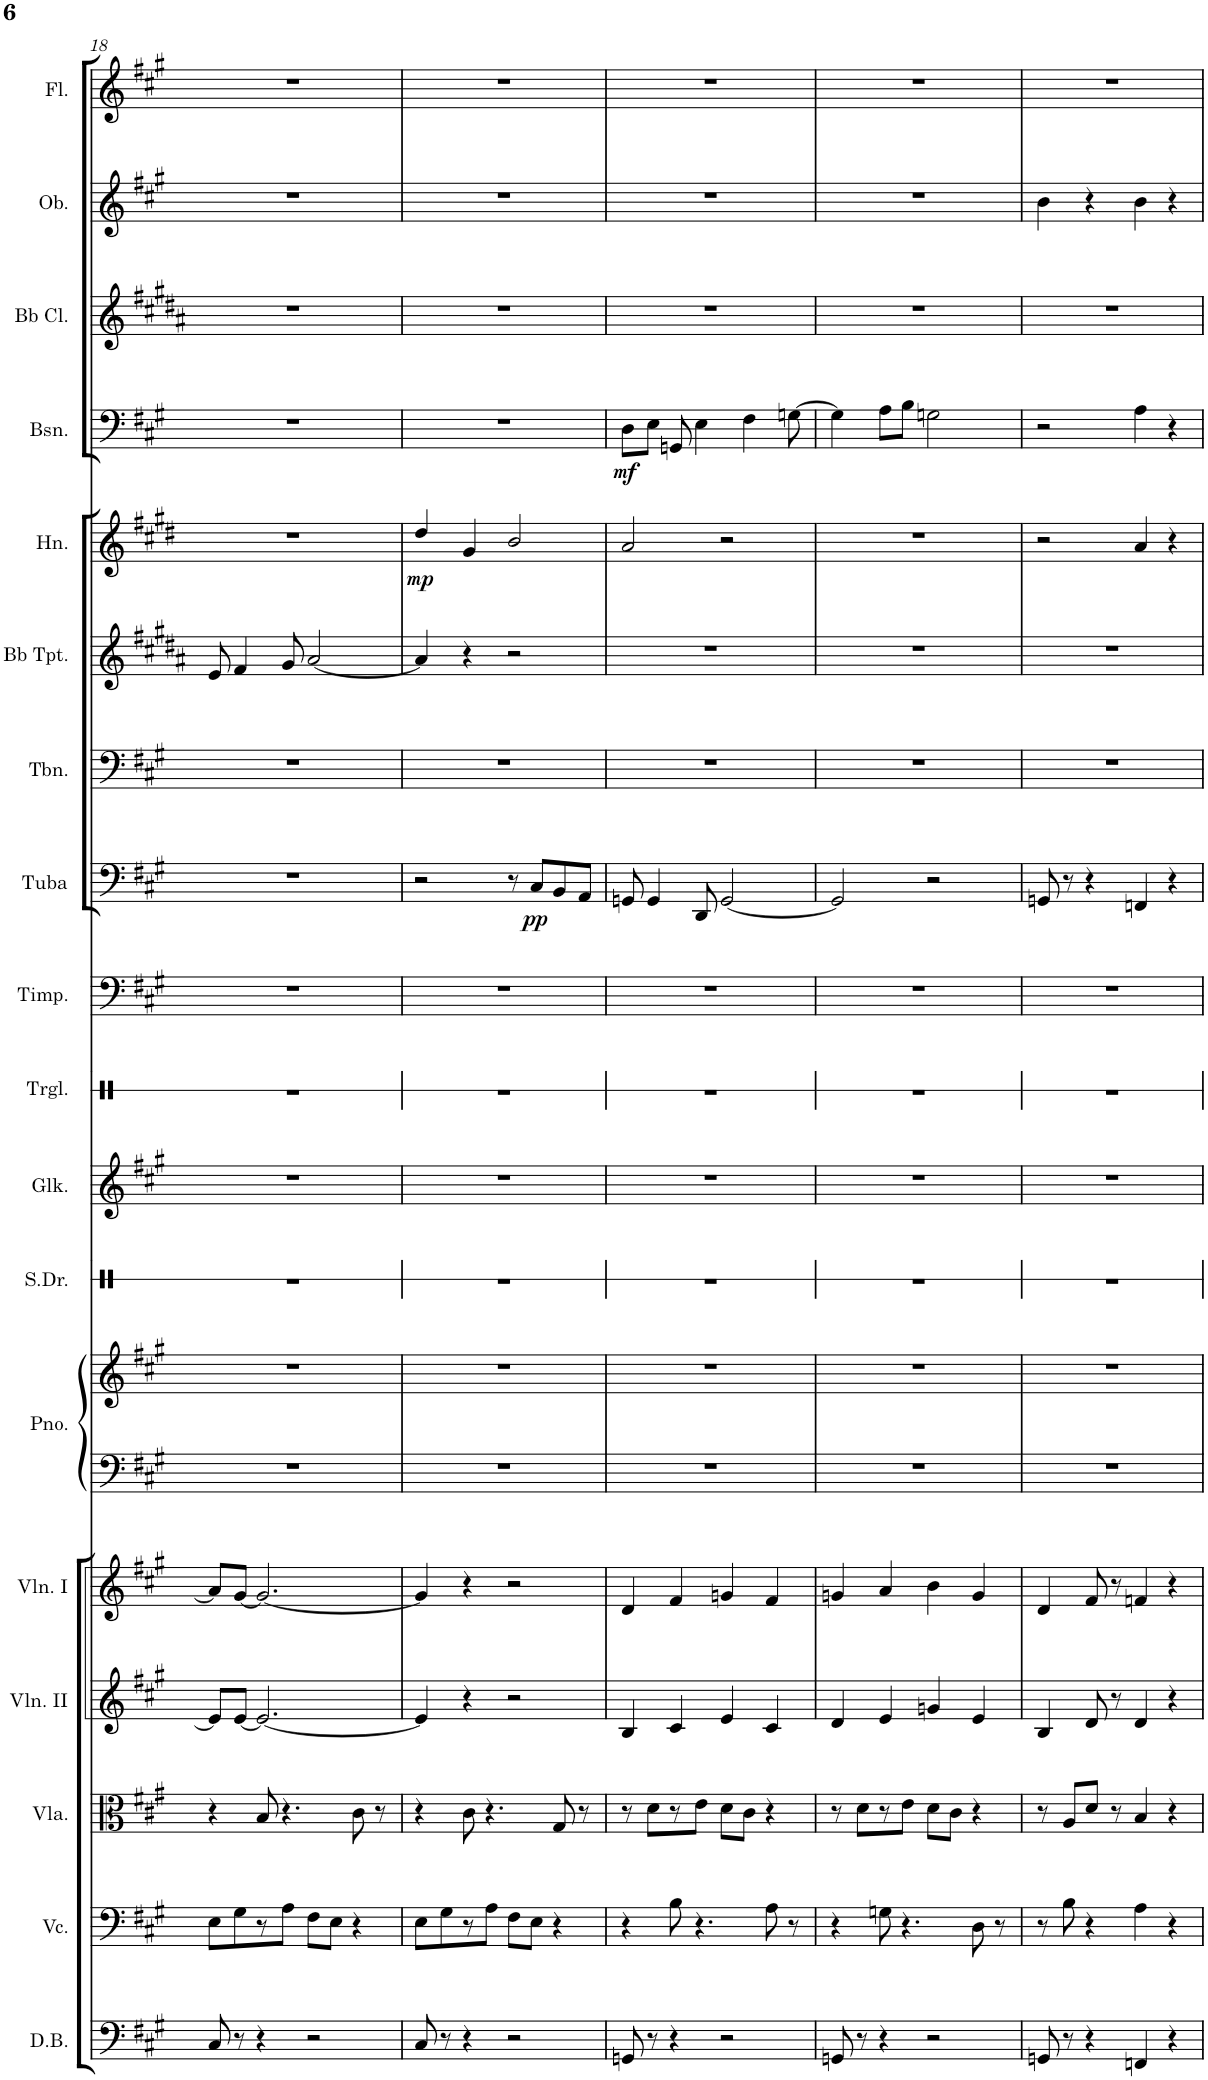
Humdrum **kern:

**kern	**kern	**kern	**kern	**kern	**kern	**kern	**kern	**kern	**kern	**kern	**kern	**dynam	**kern	**kern	**kern	**dynam	**kern	**dynam	**kern	**kern	**kern
*part18	*part17	*part16	*part15	*part14	*part13	*part13	*part12	*part11	*part10	*part9	*part8	*part8	*part7	*part6	*part5	*part5	*part4	*part4	*part3	*part2	*part1
*staff19	*staff18	*staff17	*staff16	*staff15	*staff14	*staff13	*staff12	*staff11	*staff10	*staff9	*staff8	*staff8	*staff7	*staff6	*staff5	*staff5	*staff4	*staff4	*staff3	*staff2	*staff1
*I"Double Bass	*I"Cello	*I"Viola	*I"Violin II	*I"Violin I	*I"Piano	*	*I"Snare Drum	*I"Glockenspiel	*I"Triangle	*I"Timpani	*I"Tuba	*	*I"Trombone	*I"Trumpet in Bb	*I"Horn in F	*	*I"Bassoon	*	*I"Clarinet in Bb	*I"Oboe	*I"Flute
*I'D.B.	*	*I'Vla.	*I'Vln. II	*I'Vln. I	*I'Pno.	*	*I'S.Dr.	*I'Glk.	*I'Trgl.	*I'Timp.	*I'Tuba	*	*I'Tbn.	*	*I'Hn.	*	*I'Bsn.	*	*	*I'Ob.	*I'Fl.
!!LO:PB:g=z
*clefF4	*clefF4	*clefC3	*clefG2	*clefG2	*clefF4	*clefG2	*clefX	*clefG2	*clefX	*clefF4	*clefF4	*	*clefF4	*clefG2	*clefG2	*	*clefF4	*	*clefG2	*clefG2	*clefG2
*Trd7c12	*	*	*	*	*	*	*	*Trd-14c-24	*	*	*	*	*	*Trd1c2	*Trd4c7	*	*	*	*Trd1c2	*	*
*k[f#c#g#]	*k[f#c#g#]	*k[f#c#g#]	*k[f#c#g#]	*k[f#c#g#]	*k[f#c#g#]	*k[f#c#g#]	*k[f#c#g#]	*k[f#c#g#]	*k[f#c#g#]	*k[f#c#g#]	*k[f#c#g#]	*	*k[f#c#g#]	*k[f#c#g#d#a#]	*k[f#c#g#d#]	*	*k[f#c#g#]	*	*k[f#c#g#d#a#]	*k[f#c#g#]	*k[f#c#g#]
*A:	*A:	*A:	*A:	*A:	*A:	*A:	*A:	*A:	*A:	*A:	*A:	*	*A:	*B:	*E:	*	*A:	*	*B:	*A:	*A:
*M4/4	*M4/4	*M4/4	*M4/4	*M4/4	*M4/4	*M4/4	*M4/4	*M4/4	*M4/4	*M4/4	*M4/4	*	*M4/4	*M4/4	*M4/4	*	*M4/4	*	*M4/4	*M4/4	*M4/4
=18	=18	=18	=18	=18	=18	=18	=18	=18	=18	=18	=18	=18	=18	=18	=18	=18	=18	=18	=18	=18	=18
8C#/	8E\L	4r	8e/L]	8a/L]	1r	1r	1r	1r	1r	1r	1r	.	1r	8e/	1r	.	1r	.	1r	1r	1r
8r	8G#\	.	[8e/J	[8g#/J	.	.	.	.	.	.	.	.	.	4f#/	.	.	.	.	.	.	.
4r	8r	8B/	2.e/_	2.g#/_	.	.	.	.	.	.	.	.	.	.	.	.	.	.	.	.	.
.	8A\J	4.r	.	.	.	.	.	.	.	.	.	.	.	8g#/	.	.	.	.	.	.	.
2r	8F#\L	.	.	.	.	.	.	.	.	.	.	.	.	[2a#/	.	.	.	.	.	.	.
.	8E\J	.	.	.	.	.	.	.	.	.	.	.	.	.	.	.	.	.	.	.	.
.	4r	8c#\	.	.	.	.	.	.	.	.	.	.	.	.	.	.	.	.	.	.	.
.	.	8r	.	.	.	.	.	.	.	.	.	.	.	.	.	.	.	.	.	.	.
=19	=19	=19	=19	=19	=19	=19	=19	=19	=19	=19	=19	=19	=19	=19	=19	=19	=19	=19	=19	=19	=19
!	!	!	!	!	!	!	!	!	!	!	!	!	!	!	!	!LO:DY:b	!	!	!	!	!
8C#/	8E\L	4r	4e/]	4g#/]	1r	1r	1r	1r	1r	1r	2r	.	1r	4a#/]	4dd#/	mp	1r	.	1r	1r	1r
8r	8G#\	.	.	.	.	.	.	.	.	.	.	.	.	.	.	.	.	.	.	.	.
4r	8r	8c#\	4r	4r	.	.	.	.	.	.	.	.	.	4r	4g#/	.	.	.	.	.	.
.	8A\J	4.r	.	.	.	.	.	.	.	.	.	.	.	.	.	.	.	.	.	.	.
2r	8F#\L	.	2r	2r	.	.	.	.	.	.	8r	.	.	2r	2b/	.	.	.	.	.	.
!	!	!	!	!	!	!	!	!	!	!	!	!LO:DY:b	!	!	!	!	!	!	!	!	!
.	8E\J	.	.	.	.	.	.	.	.	.	8C#/L	pp	.	.	.	.	.	.	.	.	.
.	4r	8G#/	.	.	.	.	.	.	.	.	8BB/	.	.	.	.	.	.	.	.	.	.
.	.	8r	.	.	.	.	.	.	.	.	8AA/J	.	.	.	.	.	.	.	.	.	.
=20	=20	=20	=20	=20	=20	=20	=20	=20	=20	=20	=20	=20	=20	=20	=20	=20	=20	=20	=20	=20	=20
!	!	!	!	!	!	!	!	!	!	!	!	!	!	!	!	!	!	!LO:DY:b	!	!	!
8GGn/	4r	8r	4B/	4d/	1r	1r	1r	1r	1r	1r	8GGn/	.	1r	1r	2a/	.	8D\L	mf	1r	1r	1r
8r	.	8d\L	.	.	.	.	.	.	.	.	4GG/	.	.	.	.	.	8E\J	.	.	.	.
4r	8B\	8r	4c#/	4f#/	.	.	.	.	.	.	.	.	.	.	.	.	8GGn/	.	.	.	.
.	4.r	8e\J	.	.	.	.	.	.	.	.	8DD/	.	.	.	.	.	4E\	.	.	.	.
2r	.	8d\L	4e/	4gn/	.	.	.	.	.	.	[2GG/	.	.	.	2r	.	.	.	.	.	.
.	.	8c#\J	.	.	.	.	.	.	.	.	.	.	.	.	.	.	4F#\	.	.	.	.
.	8A\	4r	4c#/	4f#/	.	.	.	.	.	.	.	.	.	.	.	.	.	.	.	.	.
.	8r	.	.	.	.	.	.	.	.	.	.	.	.	.	.	.	[8Gn\	.	.	.	.
=21	=21	=21	=21	=21	=21	=21	=21	=21	=21	=21	=21	=21	=21	=21	=21	=21	=21	=21	=21	=21	=21
8GGn/	4r	8r	4d/	4gn/	1r	1r	1r	1r	1r	1r	2GG/]	.	1r	1r	1r	.	4G\]	.	1r	1r	1r
8r	.	8d\L	.	.	.	.	.	.	.	.	.	.	.	.	.	.	.	.	.	.	.
4r	8Gn\	8r	4e/	4a/	.	.	.	.	.	.	.	.	.	.	.	.	8A\L	.	.	.	.
.	4.r	8e\J	.	.	.	.	.	.	.	.	.	.	.	.	.	.	8B\J	.	.	.	.
2r	.	8d\L	4gn/	4b\	.	.	.	.	.	.	2r	.	.	.	.	.	2Gn\	.	.	.	.
.	.	8c#\J	.	.	.	.	.	.	.	.	.	.	.	.	.	.	.	.	.	.	.
.	8D\	4r	4e/	4g/	.	.	.	.	.	.	.	.	.	.	.	.	.	.	.	.	.
.	8r	.	.	.	.	.	.	.	.	.	.	.	.	.	.	.	.	.	.	.	.
=22	=22	=22	=22	=22	=22	=22	=22	=22	=22	=22	=22	=22	=22	=22	=22	=22	=22	=22	=22	=22	=22
8GGn/	8r	8r	4B/	4d/	1r	1r	1r	1r	1r	1r	8GGn/	.	1r	1r	2r	.	2r	.	1r	4b\	1r
8r	8B\	8A/L	.	.	.	.	.	.	.	.	8r	.	.	.	.	.	.	.	.	.	.
4r	4r	8d/J	8d/	8f#/	.	.	.	.	.	.	4r	.	.	.	.	.	.	.	.	4r	.
.	.	8r	8r	8r	.	.	.	.	.	.	.	.	.	.	.	.	.	.	.	.	.
4FFn/	4A\	4B/	4d/	4fn/	.	.	.	.	.	.	4FFn/	.	.	.	4a/	.	4A\	.	.	4b\	.
4r	4r	4r	4r	4r	.	.	.	.	.	.	4r	.	.	.	4r	.	4r	.	.	4r	.
=	=	=	=	=	=	=	=	=	=	=	=	=	=	=	=	=	=	=	=	=	=
*-	*-	*-	*-	*-	*-	*-	*-	*-	*-	*-	*-	*-	*-	*-	*-	*-	*-	*-	*-	*-	*-
